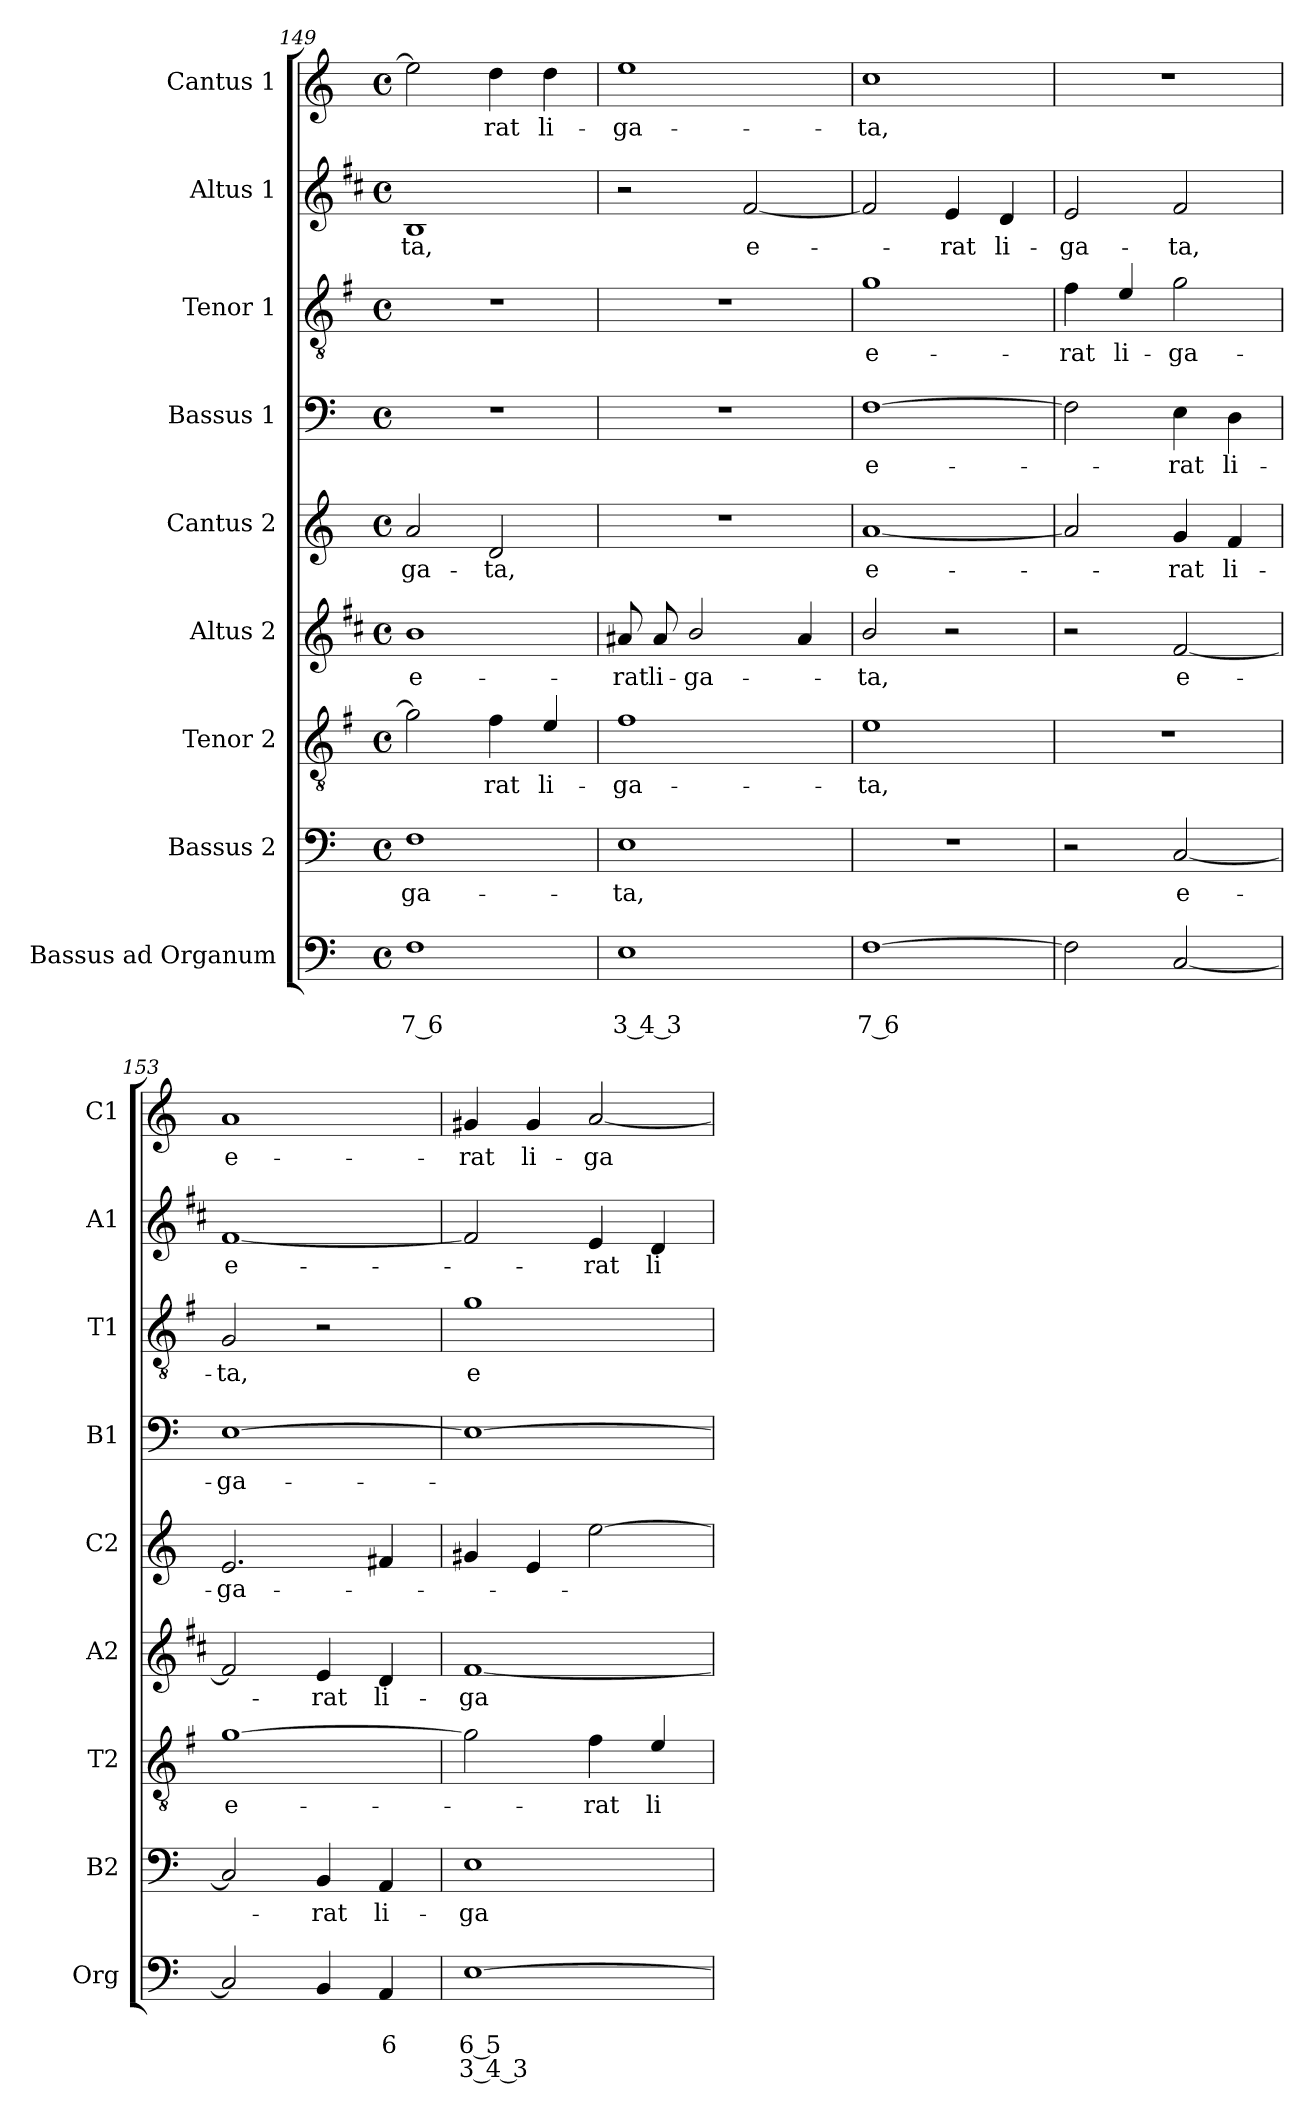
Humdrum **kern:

**kern	**text	**text	**text	**kern	**text	**kern	**text	**kern	**text	**kern	**text	**kern	**text	**kern	**text	**kern	**text	**kern	**text
*part9	*part9	*part9	*part9	*part8	*part8	*part7	*part7	*part6	*part6	*part5	*part5	*part4	*part4	*part3	*part3	*part2	*part2	*part1	*part1
*staff9	*staff9	*staff9	*staff9	*staff8	*staff8	*staff7	*staff7	*staff6	*staff6	*staff5	*staff5	*staff4	*staff4	*staff3	*staff3	*staff2	*staff2	*staff1	*staff1
*I"Bassus ad Organum	*	*	*	*I"Bassus 2	*	*I"Tenor 2	*	*I"Altus 2	*	*I"Cantus 2	*	*I"Bassus 1	*	*I"Tenor 1	*	*I"Altus 1	*	*I"Cantus 1	*
*I'Org	*	*	*	*I'B2	*	*I'T2	*	*I'A2	*	*I'C2	*	*I'B1	*	*I'T1	*	*I'A1	*	*I'C1	*
*clefF4	*	*	*	*clefF4	*	*clefGv2	*	*clefG2	*	*clefG2	*	*clefF4	*	*clefGv2	*	*clefG2	*	*clefG2	*
*	*	*	*	*	*	*ITrd4c7	*	*ITrd1c2	*	*	*	*	*	*ITrd4c7	*	*ITrd1c2	*	*	*
*k[]	*	*	*	*k[]	*	*k[]	*	*k[]	*	*k[]	*	*k[]	*	*k[]	*	*k[]	*	*k[]	*
*C:	*	*	*	*C:	*	*C:	*	*C:	*	*C:	*	*C:	*	*C:	*	*C:	*	*C:	*
*M4/4	*	*	*	*M4/4	*	*M4/4	*	*M4/4	*	*M4/4	*	*M4/4	*	*M4/4	*	*M4/4	*	*M4/4	*
*met(c)	*	*	*	*met(c)	*	*met(c)	*	*met(c)	*	*met(c)	*	*met(c)	*	*met(c)	*	*met(c)	*	*met(c)	*
=149	=149	=149	=149	=149	=149	=149	=149	=149	=149	=149	=149	=149	=149	=149	=149	=149	=149	=149	=149
!	!	!LO:LY:b	!	!	!LO:LY:b	!	!	!	!LO:LY:b	!	!LO:LY:b	!	!	!	!	!	!LO:LY:b	!	!
1F	.	7 6	.	1F	-ga-	2c\]	.	1a	e-	2a/	-ga-	1r	.	1r	.	1A	-ta,	2ee\]	.
!	!	!	!	!	!	!	!LO:LY:b	!	!	!	!LO:LY:b	!	!	!	!	!	!	!	!LO:LY:b
.	.	.	.	.	.	4B\	-rat	.	.	2d/	-ta,	.	.	.	.	.	.	4dd\	-rat
!	!	!	!	!	!	!	!LO:LY:b	!	!	!	!	!	!	!	!	!	!	!	!LO:LY:b
.	.	.	.	.	.	4A/	li-	.	.	.	.	.	.	.	.	.	.	4dd\	li-
=150	=150	=150	=150	=150	=150	=150	=150	=150	=150	=150	=150	=150	=150	=150	=150	=150	=150	=150	=150
!	!	!LO:LY:b	!	!	!LO:LY:b	!	!LO:LY:b	!	!LO:LY:b	!	!	!	!	!	!	!	!	!	!LO:LY:b
1E	.	3 4 3	.	1E	-ta,	1B	-ga-	8g#X/	-rat	1r	.	1r	.	1r	.	2r	.	1ee	-ga-
!	!	!	!	!	!	!	!	!	!LO:LY:b	!	!	!	!	!	!	!	!	!	!
.	.	.	.	.	.	.	.	8g#/	li-	.	.	.	.	.	.	.	.	.	.
!	!	!	!	!	!	!	!	!	!LO:LY:b	!	!	!	!	!	!	!	!	!	!
.	.	.	.	.	.	.	.	2a/	-ga-	.	.	.	.	.	.	.	.	.	.
!	!	!	!	!	!	!	!	!	!	!	!	!	!	!	!	!	!LO:LY:b	!	!
.	.	.	.	.	.	.	.	.	.	.	.	.	.	.	.	[2e/	e-	.	.
.	.	.	.	.	.	.	.	4g#/	.	.	.	.	.	.	.	.	.	.	.
=151	=151	=151	=151	=151	=151	=151	=151	=151	=151	=151	=151	=151	=151	=151	=151	=151	=151	=151	=151
!	!	!LO:LY:b	!	!	!	!	!LO:LY:b	!	!LO:LY:b	!	!LO:LY:b	!	!LO:LY:b	!	!LO:LY:b	!	!	!	!LO:LY:b
[1F	.	7 6	.	1r	.	1A	-ta,	2a/	-ta,	[1a	e-	[1F	e-	1c	e-	2e/]	.	1cc	-ta,
!	!	!	!	!	!	!	!	!	!	!	!	!	!	!	!	!	!LO:LY:b	!	!
.	.	.	.	.	.	.	.	2r	.	.	.	.	.	.	.	4d/	-rat	.	.
!	!	!	!	!	!	!	!	!	!	!	!	!	!	!	!	!	!LO:LY:b	!	!
.	.	.	.	.	.	.	.	.	.	.	.	.	.	.	.	4c/	li-	.	.
=152	=152	=152	=152	=152	=152	=152	=152	=152	=152	=152	=152	=152	=152	=152	=152	=152	=152	=152	=152
!	!	!	!	!	!	!	!	!	!	!	!	!	!	!	!LO:LY:b	!	!LO:LY:b	!	!
2F\]	.	.	.	2r	.	1r	.	2r	.	2a/]	.	2F\]	.	4B\	-rat	2d/	-ga-	1r	.
!	!	!	!	!	!	!	!	!	!	!	!	!	!	!	!LO:LY:b	!	!	!	!
.	.	.	.	.	.	.	.	.	.	.	.	.	.	4A/	li-	.	.	.	.
!	!	!	!	!	!LO:LY:b	!	!	!	!LO:LY:b	!	!LO:LY:b	!	!LO:LY:b	!	!LO:LY:b	!	!LO:LY:b	!	!
[2C/	.	.	.	[2C/	e-	.	.	[2e/	e-	4g/	-rat	4E\	-rat	2c\	-ga-	2e/	-ta,	.	.
!	!	!	!	!	!	!	!	!	!	!	!LO:LY:b	!	!LO:LY:b	!	!	!	!	!	!
.	.	.	.	.	.	.	.	.	.	4f/	li-	4D\	li-	.	.	.	.	.	.
=153	=153	=153	=153	=153	=153	=153	=153	=153	=153	=153	=153	=153	=153	=153	=153	=153	=153	=153	=153
!	!	!	!	!	!	!	!LO:LY:b	!	!	!	!LO:LY:b	!	!LO:LY:b	!	!LO:LY:b	!	!LO:LY:b	!	!LO:LY:b
2C/]	.	.	.	2C/]	.	[1c	e-	2e/]	.	2.e/	-ga-	[1E	-ga-	2C/	-ta,	[1e	e-	1a	e-
!	!	!	!	!	!LO:LY:b	!	!	!	!LO:LY:b	!	!	!	!	!	!	!	!	!	!
4BB/	.	.	.	4BB/	-rat	.	.	4d/	-rat	.	.	.	.	2r	.	.	.	.	.
!	!	!LO:LY:b	!	!	!LO:LY:b	!	!	!	!LO:LY:b	!	!	!	!	!	!	!	!	!	!
4AA/	.	6	.	4AA/	li-	.	.	4c/	li-	4f#X/	.	.	.	.	.	.	.	.	.
=154	=154	=154	=154	=154	=154	=154	=154	=154	=154	=154	=154	=154	=154	=154	=154	=154	=154	=154	=154
!	!	!LO:LY:b	!LO:LY:b	!	!LO:LY:b	!	!	!	!LO:LY:b	!	!	!	!	!	!LO:LY:b	!	!	!	!LO:LY:b
[1E	.	6 5	3 4 3	1E	-ga-	2c\]	.	[1e	-ga-	4g#X/	.	1E_	.	1c	e-	2e/]	.	4g#X/	-rat
!	!	!	!	!	!	!	!	!	!	!	!	!	!	!	!	!	!	!	!LO:LY:b
.	.	.	.	.	.	.	.	.	.	4e/	.	.	.	.	.	.	.	4g#/	li-
!	!	!	!	!	!	!	!LO:LY:b	!	!	!	!	!	!	!	!	!	!LO:LY:b	!	!LO:LY:b
.	.	.	.	.	.	4B\	-rat	.	.	[2ee\	.	.	.	.	.	4d/	-rat	[2a/	-ga-
!	!	!	!	!	!	!	!LO:LY:b	!	!	!	!	!	!	!	!	!	!LO:LY:b	!	!
.	.	.	.	.	.	4A/	li-	.	.	.	.	.	.	.	.	4c/	li-	.	.
=	=	=	=	=	=	=	=	=	=	=	=	=	=	=	=	=	=	=	=
*-	*-	*-	*-	*-	*-	*-	*-	*-	*-	*-	*-	*-	*-	*-	*-	*-	*-	*-	*-
